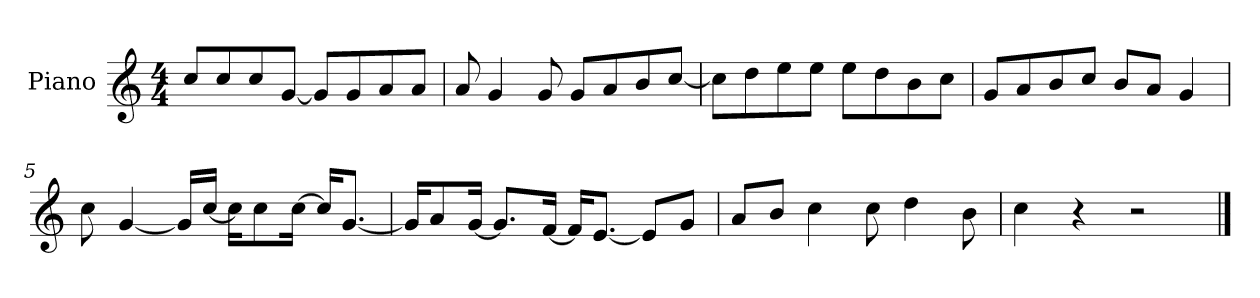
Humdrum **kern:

**kern
*part1
*staff1
*I"Piano
*I'P-no
*clefG2
*k[]
*M4/4
*MM90
=1
8cc/L
8cc/
8cc/
[8g/J
8g/L]
8g/
8a/
8a/J
=2
8a/
4g/
8g/
8g/L
8a/
8b/
[8cc/J
=3
8cc\L]
8dd\
8ee\
8ee\J
8ee\L
8dd\
8b\
8cc\J
=4
8g/L
8a/
8b/
8cc/J
8b/L
8a/J
4g/
=5
8cc\
[4g/
16g/LL]
[16cc/JJ
16cc\KL]
8cc\
[16cc\Jk
16cc/KL]
[8.g/J
!!LO:LB:g=z
=6
16g/KL]
8a/
[16g/Jk
8.g/L]
[16f/Jk
16f/KL]
[8.e/J
8e/L]
8g/J
=7
8a/L
8b/J
4cc\
8cc\
4dd\
8b\
=8
4cc\
4r
2r
==
*-
